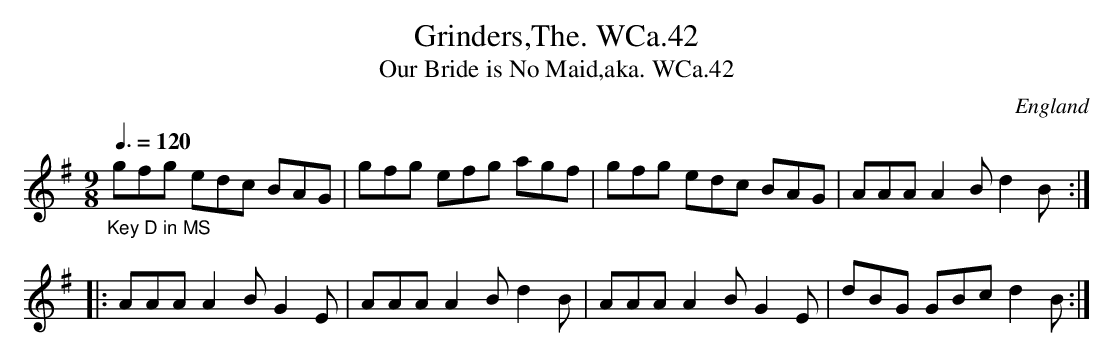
X:1
T:Grinders,The. WCa.42
T:Our Bride is No Maid,aka. WCa.42
L:1/8
M:9/8
O:England
Q:3/8=120
K:G
"_Key D in MS"gfg edc BAG|gfg efg agf|\
gfg edc BAG|AAAA2Bd2B:|!
|:AAAA2BG2E|AAAA2Bd2B|\
AAAA2BG2E|dBG GBcd2B:|
